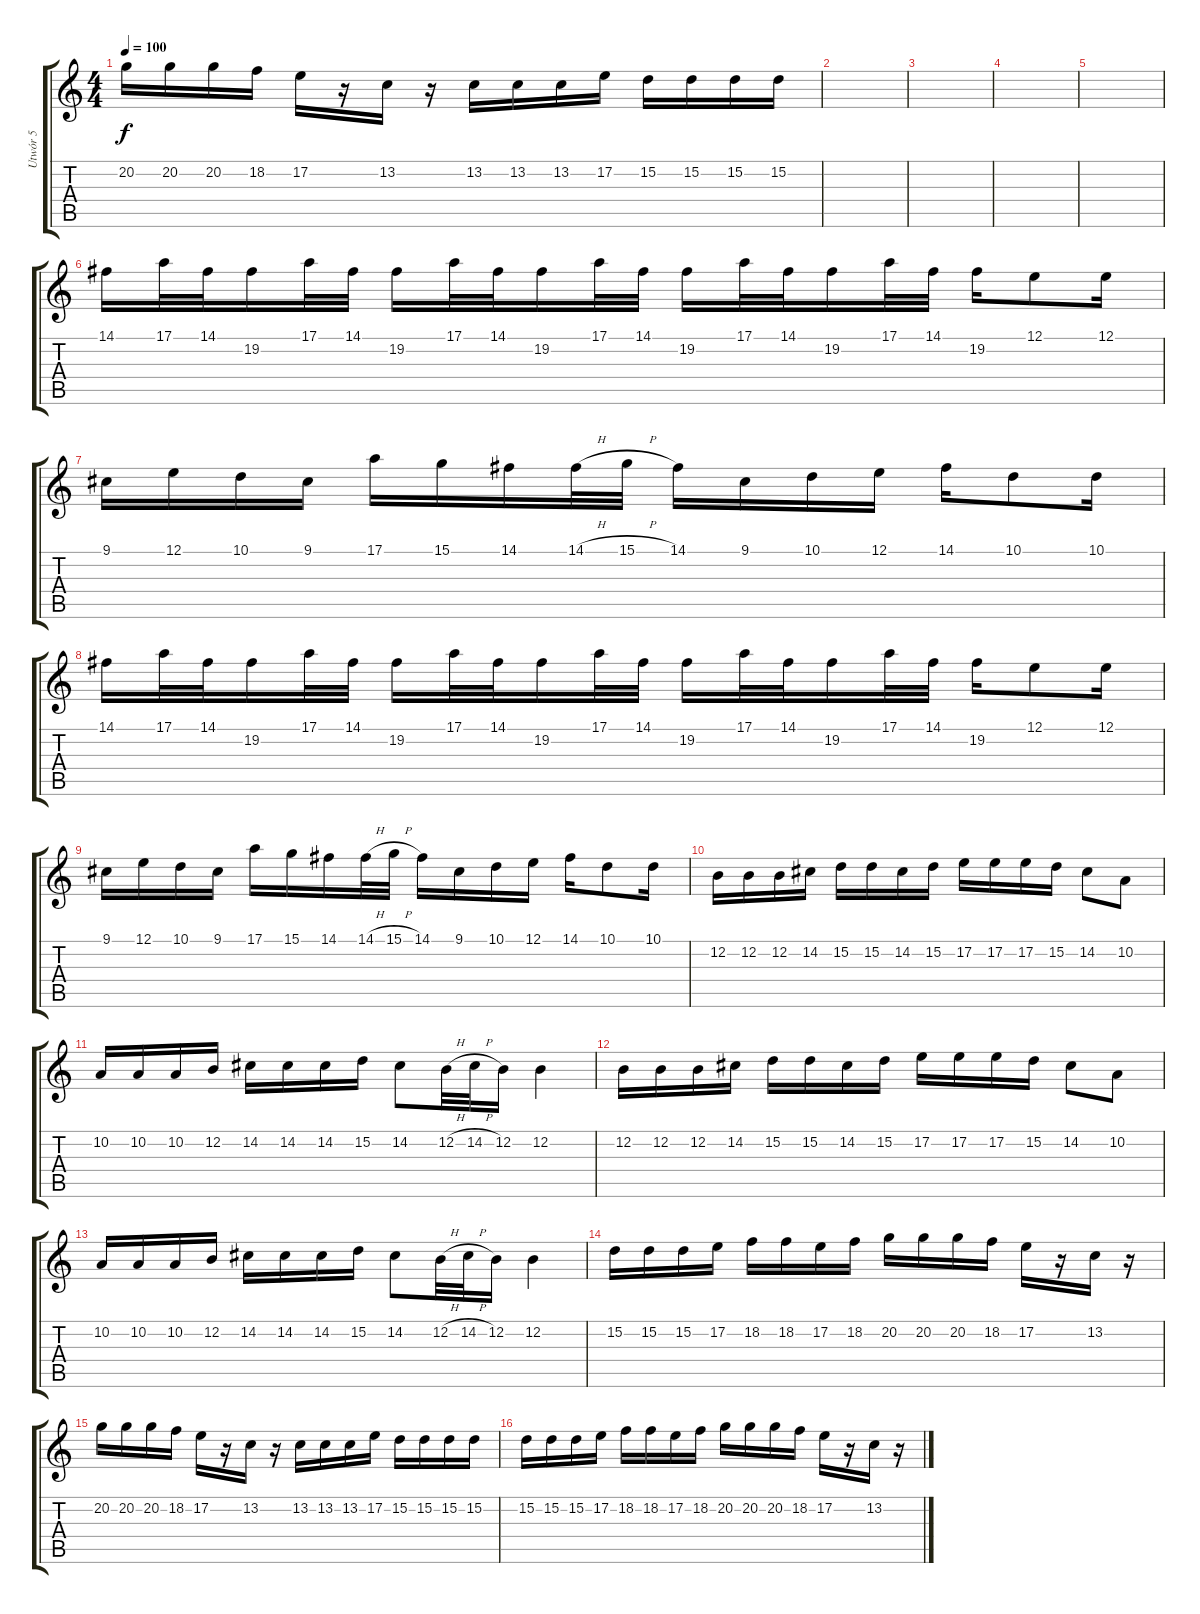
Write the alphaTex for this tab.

\track ("Utwór 5" "Utwór 5") {instrument violin}
\staff {score tabs}
\tuning (E4 B3 G3 D3 A2 E2) {hide}
\ts (4 4)
\tempo 100
\clef g2
\ks c
20.2.16{dy f} 20.2.16 20.2.16 18.2.16 17.2.16 r.16 13.2.16 r.16 13.2.16 13.2.16 13.2.16 17.2.16 15.2.16 15.2.16 15.2.16 15.2.16 |
|
|
|
|
14.1.16 17.1.32 14.1.32 19.2.16 17.1.32 14.1.32 19.2.16 17.1.32 14.1.32 19.2.16 17.1.32 14.1.32 19.2.16 17.1.32 14.1.32 19.2.16 17.1.32 14.1.32 19.2.16 12.1.8 12.1.16 |
9.1.16 12.1.16 10.1.16 9.1.16 17.1.16 15.1.16 14.1.16 14.1{h}.32 15.1{h}.32 14.1.16 9.1.16 10.1.16 12.1.16 14.1.16 10.1.8 10.1.16 |
14.1.16 17.1.32 14.1.32 19.2.16 17.1.32 14.1.32 19.2.16 17.1.32 14.1.32 19.2.16 17.1.32 14.1.32 19.2.16 17.1.32 14.1.32 19.2.16 17.1.32 14.1.32 19.2.16 12.1.8 12.1.16 |
9.1.16 12.1.16 10.1.16 9.1.16 17.1.16 15.1.16 14.1.16 14.1{h}.32 15.1{h}.32 14.1.16 9.1.16 10.1.16 12.1.16 14.1.16 10.1.8 10.1.16 |
12.2.16 12.2.16 12.2.16 14.2.16 15.2.16 15.2.16 14.2.16 15.2.16 17.2.16 17.2.16 17.2.16 15.2.16 14.2.8 10.2.8 |
10.2.16 10.2.16 10.2.16 12.2.16 14.2.16 14.2.16 14.2.16 15.2.16 14.2.8 12.2{h}.32 14.2{h}.32 12.2.16 12.2.4 |
12.2.16 12.2.16 12.2.16 14.2.16 15.2.16 15.2.16 14.2.16 15.2.16 17.2.16 17.2.16 17.2.16 15.2.16 14.2.8 10.2.8 |
10.2.16 10.2.16 10.2.16 12.2.16 14.2.16 14.2.16 14.2.16 15.2.16 14.2.8 12.2{h}.32 14.2{h}.32 12.2.16 12.2.4 |
15.2.16 15.2.16 15.2.16 17.2.16 18.2.16 18.2.16 17.2.16 18.2.16 20.2.16 20.2.16 20.2.16 18.2.16 17.2.16 r.16 13.2.16 r.16 |
20.2.16 20.2.16 20.2.16 18.2.16 17.2.16 r.16 13.2.16 r.16 13.2.16 13.2.16 13.2.16 17.2.16 15.2.16 15.2.16 15.2.16 15.2.16 |
15.2.16 15.2.16 15.2.16 17.2.16 18.2.16 18.2.16 17.2.16 18.2.16 20.2.16 20.2.16 20.2.16 18.2.16 17.2.16 r.16 13.2.16 r.16
